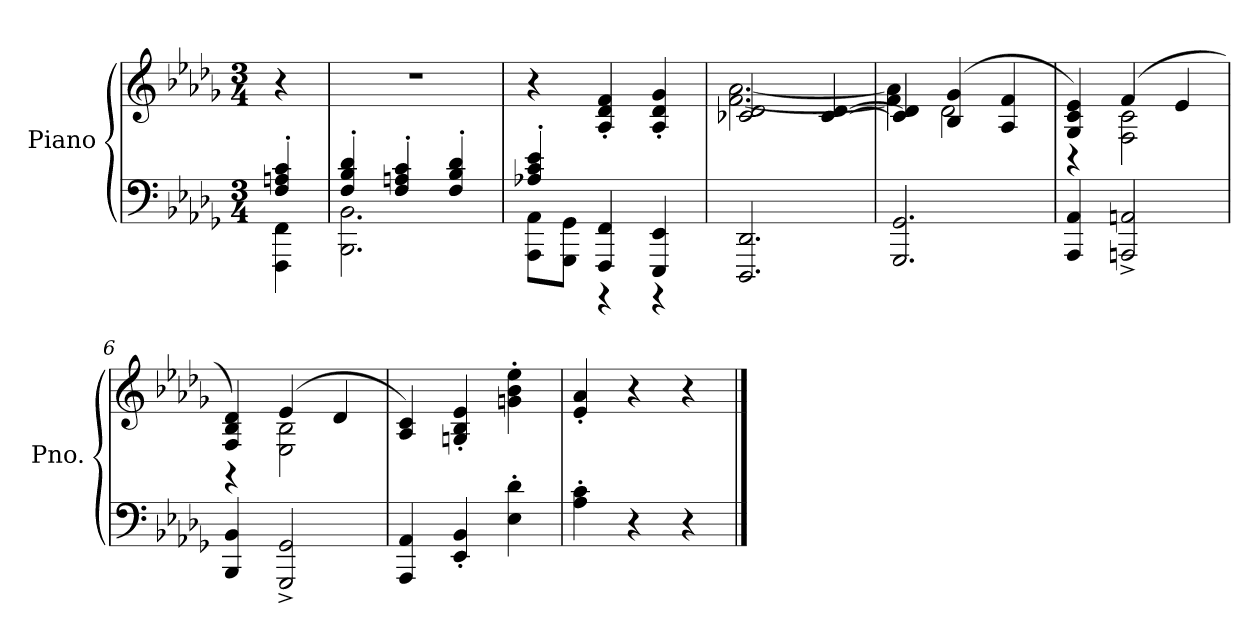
**kern	**kern
*part1	*part1
*staff2	*staff1
*I"Piano	*
*I'Pno.	*
*clefF4	*clefG2
*k[b-e-a-d-g-]	*k[b-e-a-d-g-]
*M3/4	*M3/4
=	=
*^	*
4F/' 4An/' 4c/'	4FFF\ 4FF\	4r
=1	=1	=1
4F/' 4B-/' 4d-/'	2.BBB-\ 2.BB-\	2.r
4F/' 4An/' 4c/'	.	.
4F/' 4B-/' 4d-/'	.	.
=2	=2	=2
4A-X/' 4c/' 4e-/'	8AAA-\ 8AA-\L	4r
.	8GGG-\ 8GG-\J	.
4FFF/ 4FF/	4r	4A-/' 4d-/' 4f/'
4EEE-/ 4EE-/	4r	4A-/' 4d-/' 4g-/'
*v	*v	*
=3	=3
*	*^
2.DDD-/ 2.DD-/	2c-X/ 2d-/	[2.f\ [2.a-\
.	[4c-/ [4d-/	.
=4	=4	=4
2.GGG-/ 2.GG-/	4c-/] 4d-/]	4f\] 4a-\]
.	(>4B-/ 4g-/	2d-\
.	4A-/ 4f/	.
=5	=5	=5
4AAA-/ 4AA-/	4G-/ 4c/ 4e-/)	4r
2AAAn/^ 2AAn/^	(>4f/	2F\ 2c\
.	4e-/	.
=6	=6	=6
4BBB-/ 4BB-/	4F/ 4B-/ 4d-/)	4r
2GGG-/^ 2GG-/^	(>4e-/	2E-\ 2B-\
.	4d-/	.
*	*v	*v
!!LO:LB:g=z
=7	=7
4AAA-/ 4AA-/	4A-/ 4c/)
4EE-/' 4BB-/'	4Gn/' 4B-/' 4e-/'
4E-\' 4d-\'	4gn\' 4b-\' 4ee-\'
=8	=8
4A-\' 4c\'	4e-/' 4a-/'
4r	4r
4r	4r
==	==
*-	*-
